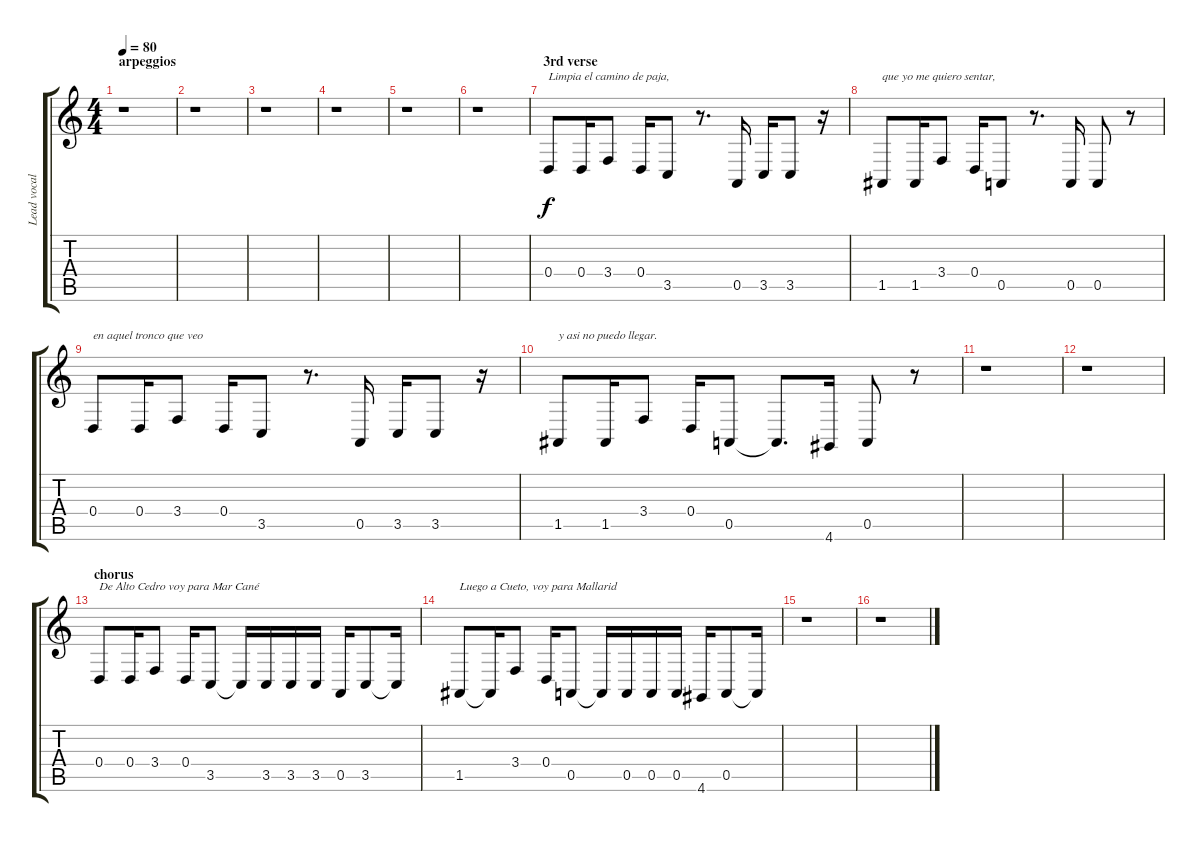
\track ("Lead vocal" "Lead vocal") {instrument clarinet}
\staff {score tabs}
\tuning (E4 B3 G3 D3 A2 E2) {hide}
\ts (4 4)
\section ("" "arpeggios")
\tempo 80
\clef g2
\ks c
r.1{dy f} |
r.1 |
r.1 |
r.1 |
r.1 |
r.1 |
\section ("" "3rd verse")
0.4.8{txt "Limpia el camino de paja,"} 0.4.16 3.4.8 0.4.16 3.5.8 r.8{d} 0.5.16 3.5.16 3.5.8 r.16 |
1.5.8{txt "que yo me quiero sentar,"} 1.5.16 3.4.8 0.4.16 0.5.8 r.8{d} 0.5.16 0.5.8 r.8 |
0.4.8{txt "en aquel tronco que veo"} 0.4.16 3.4.8 0.4.16 3.5.8 r.8{d} 0.5.16 3.5.16 3.5.8 r.16 |
1.5.8{txt "y asi no puedo llegar."} 1.5.16 3.4.8 0.4.16 0.5.8 0.5{t}.8{d} 4.6.16 0.5.8 r.8 |
r.1 |
r.1 |
\section ("" "chorus")
0.4.8{txt "De Alto Cedro voy para Mar Cané"} 0.4.16 3.4.8 0.4.16 3.5.8 3.5{t}.16 3.5.16 3.5.16 3.5.16 0.5.16 3.5.8 3.5{t}.16 |
1.5.8{txt "Luego a Cueto, voy para Mallarid"} 1.5{t}.16 3.4.8 0.4.16 0.5.8 0.5{t}.16 0.5.16 0.5.16 0.5.16 4.6.16 0.5.8 0.5{t}.16 |
r.1 |
r.1
